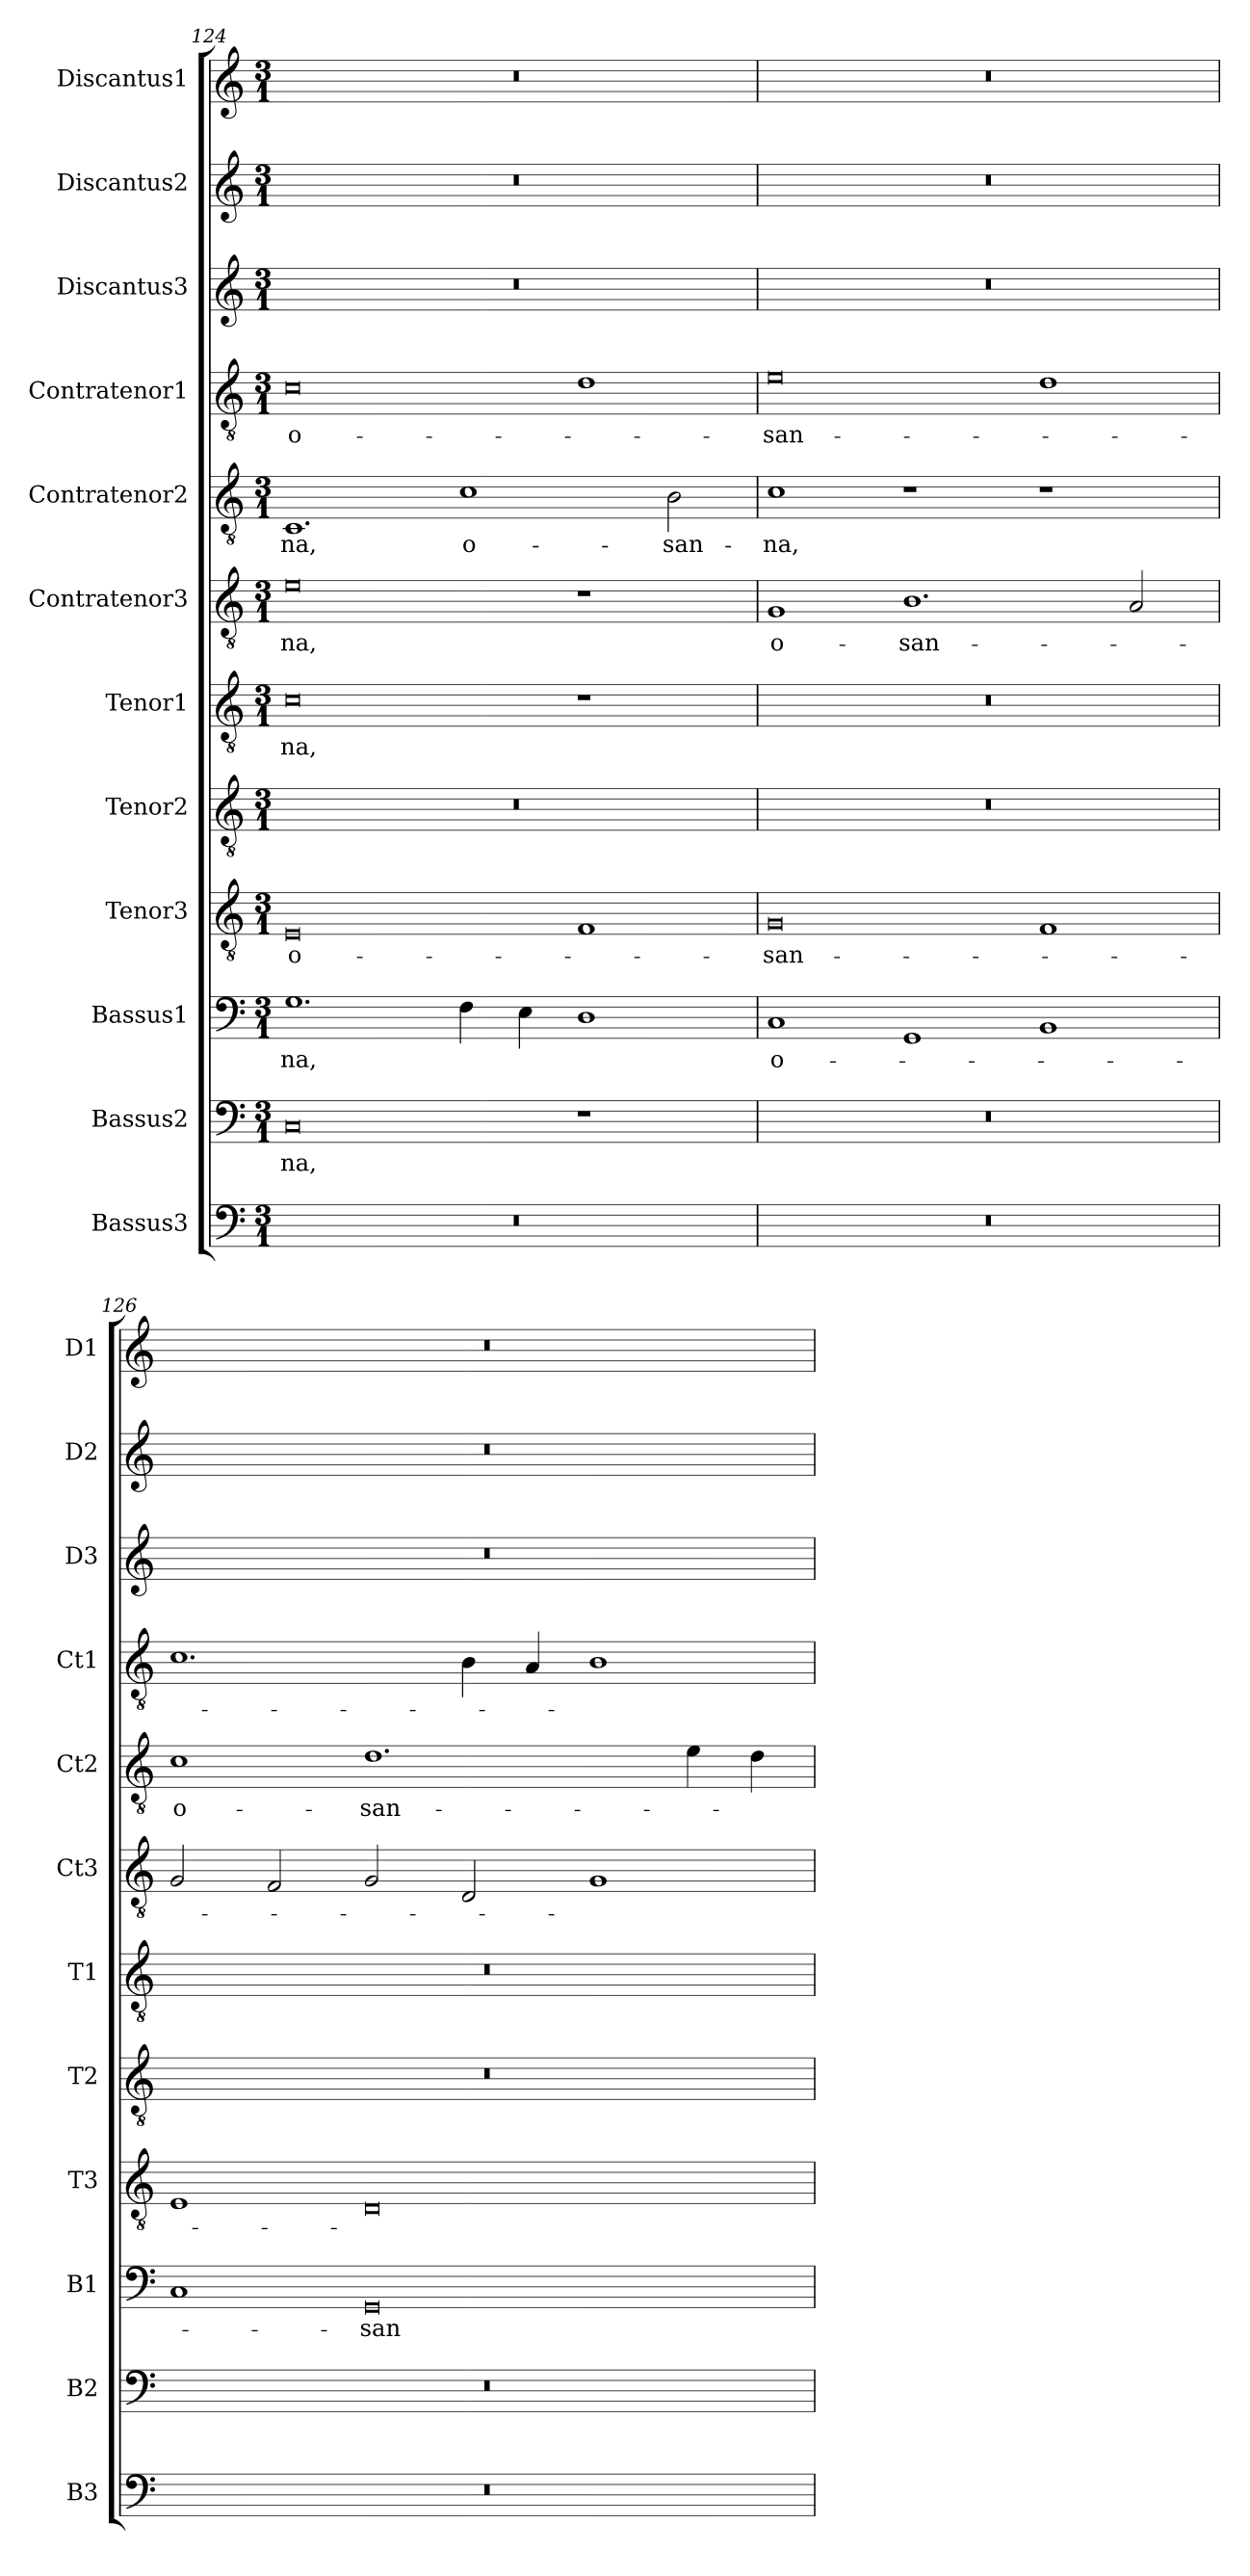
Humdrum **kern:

**kern	**kern	**text	**kern	**text	**kern	**text	**kern	**kern	**text	**kern	**text	**kern	**text	**kern	**text	**kern	**kern	**kern
*part12	*part11	*part11	*part10	*part10	*part9	*part9	*part8	*part7	*part7	*part6	*part6	*part5	*part5	*part4	*part4	*part3	*part2	*part1
*staff12	*staff11	*staff11	*staff10	*staff10	*staff9	*staff9	*staff8	*staff7	*staff7	*staff6	*staff6	*staff5	*staff5	*staff4	*staff4	*staff3	*staff2	*staff1
*I"Bassus3	*I"Bassus2	*	*I"Bassus1	*	*I"Tenor3	*	*I"Tenor2	*I"Tenor1	*	*I"Contratenor3	*	*I"Contratenor2	*	*I"Contratenor1	*	*I"Discantus3	*I"Discantus2	*I"Discantus1
*I'B3	*I'B2	*	*I'B1	*	*I'T3	*	*I'T2	*I'T1	*	*I'Ct3	*	*I'Ct2	*	*I'Ct1	*	*I'D3	*I'D2	*I'D1
*clefF4	*clefF4	*	*clefF4	*	*clefGv2	*	*clefGv2	*clefGv2	*	*clefGv2	*	*clefGv2	*	*clefGv2	*	*clefG2	*clefG2	*clefG2
*k[]	*k[]	*	*k[]	*	*k[]	*	*k[]	*k[]	*	*k[]	*	*k[]	*	*k[]	*	*k[]	*k[]	*k[]
*M3/1	*M3/1	*	*M3/1	*	*M3/1	*	*M3/1	*M3/1	*	*M3/1	*	*M3/1	*	*M3/1	*	*M3/1	*M3/1	*M3/1
=124	=124	=124	=124	=124	=124	=124	=124	=124	=124	=124	=124	=124	=124	=124	=124	=124	=124	=124
0.r	0C	-na,	1.G	-na,	0E	o-	0.r	0c	-na,	0e	-na,	1.C	-na,	0c	o-	0.r	0.r	0.r
.	.	.	4F	.	.	.	.	.	.	.	.	1c	o-	.	.	.	.	.
.	.	.	4E	.	.	.	.	.	.	.	.	.	.	.	.	.	.	.
.	1r	.	1D	.	1F	.	.	1r	.	1r	.	.	.	1d	.	.	.	.
.	.	.	.	.	.	.	.	.	.	.	.	2B	-san-	.	.	.	.	.
=125	=125	=125	=125	=125	=125	=125	=125	=125	=125	=125	=125	=125	=125	=125	=125	=125	=125	=125
0.r	0.r	.	1C	o-	0G	-san-	0.r	0.r	.	1G	o-	1c	-na,	0e	-san-	0.r	0.r	0.r
.	.	.	1GG	.	.	.	.	.	.	1.B	-san-	1r	.	.	.	.	.	.
.	.	.	1BB	.	1F	.	.	.	.	.	.	1r	.	1d	.	.	.	.
.	.	.	.	.	.	.	.	.	.	2A	.	.	.	.	.	.	.	.
=126	=126	=126	=126	=126	=126	=126	=126	=126	=126	=126	=126	=126	=126	=126	=126	=126	=126	=126
0.r	0.r	.	1C	.	1E	.	0.r	0.r	.	2G	.	1c	o-	1.c	.	0.r	0.r	0.r
.	.	.	.	.	.	.	.	.	.	2F	.	.	.	.	.	.	.	.
.	.	.	0GG	-san-	0D	.	.	.	.	2G	.	1.d	-san-	.	.	.	.	.
.	.	.	.	.	.	.	.	.	.	2D	.	.	.	4B	.	.	.	.
.	.	.	.	.	.	.	.	.	.	.	.	.	.	4A	.	.	.	.
.	.	.	.	.	.	.	.	.	.	1G	.	.	.	1B	.	.	.	.
.	.	.	.	.	.	.	.	.	.	.	.	4e	.	.	.	.	.	.
.	.	.	.	.	.	.	.	.	.	.	.	4d	.	.	.	.	.	.
=	=	=	=	=	=	=	=	=	=	=	=	=	=	=	=	=	=	=
*-	*-	*-	*-	*-	*-	*-	*-	*-	*-	*-	*-	*-	*-	*-	*-	*-	*-	*-
